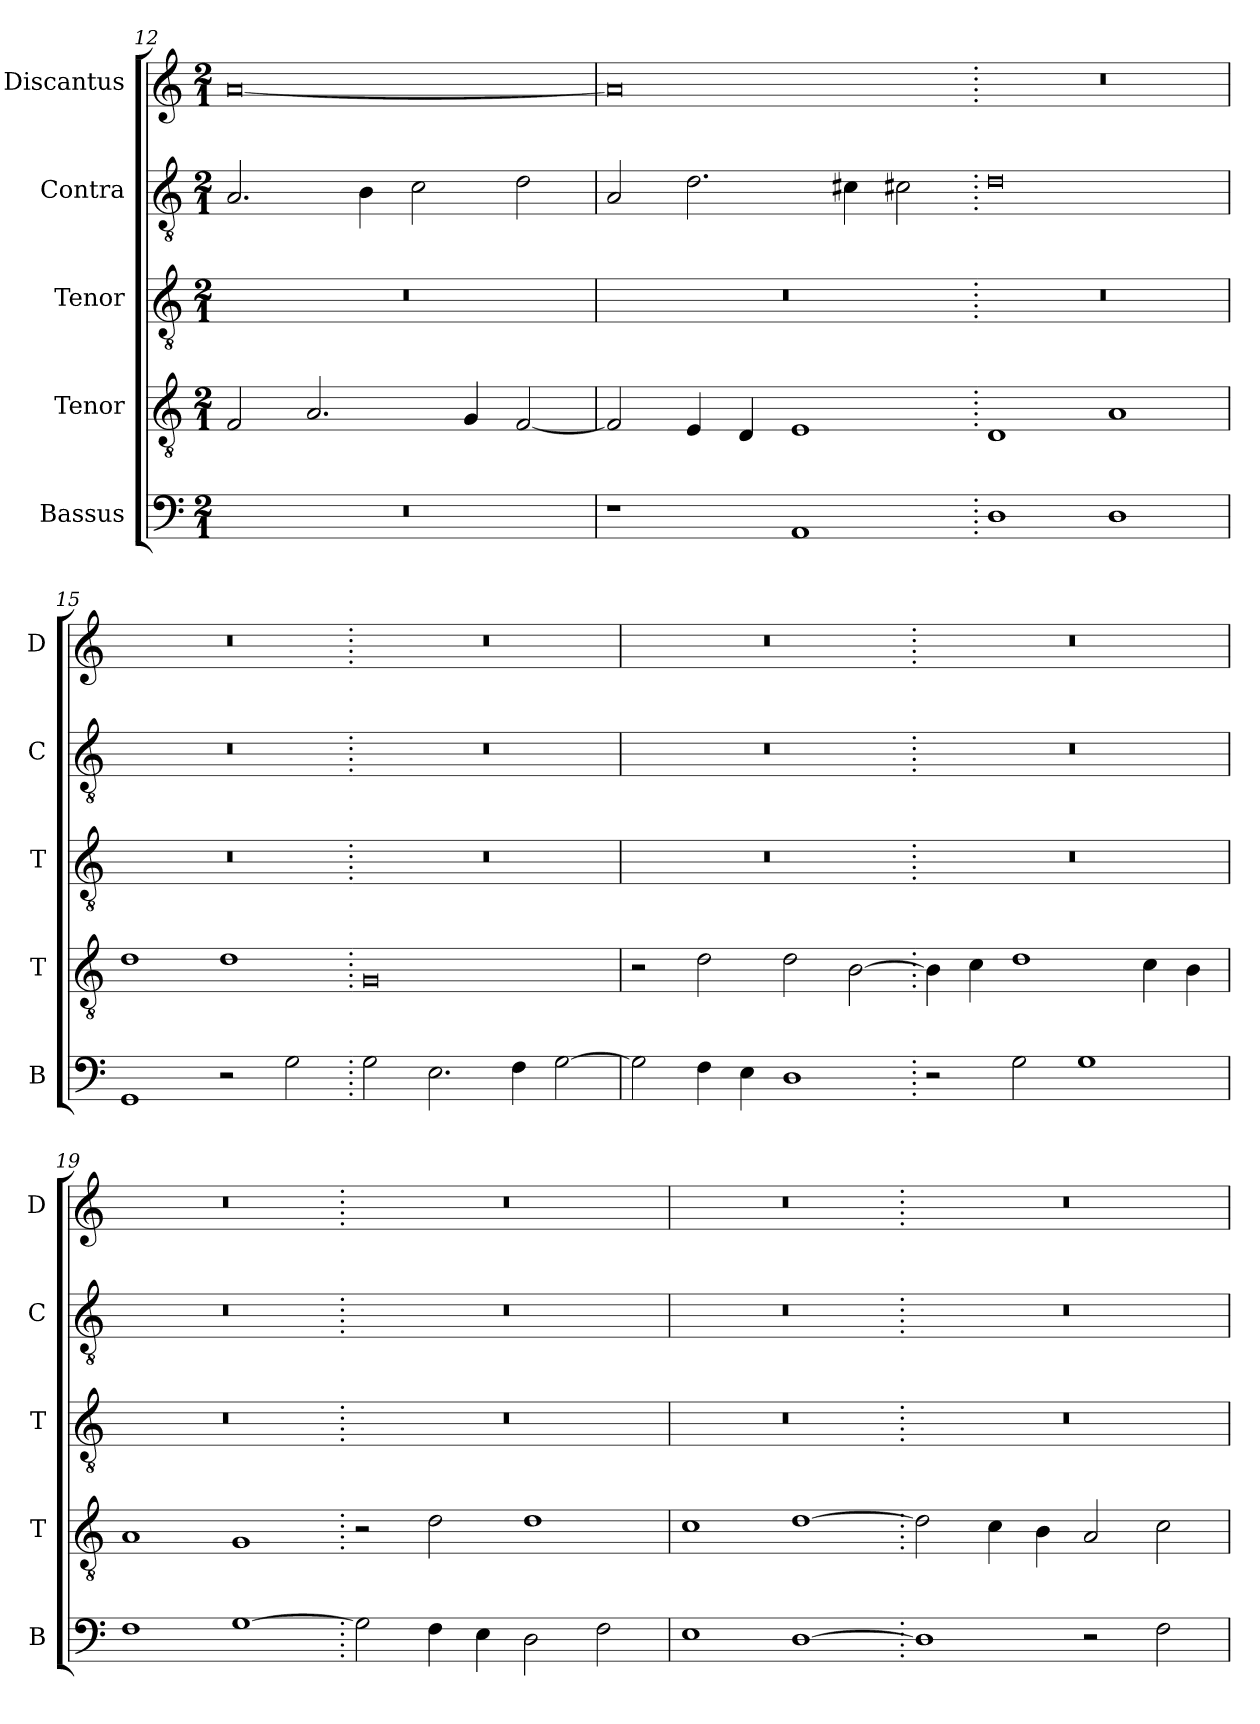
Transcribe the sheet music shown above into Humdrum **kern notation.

**kern	**kern	**kern	**kern	**kern
*part5	*part4	*part3	*part2	*part1
*staff5	*staff4	*staff3	*staff2	*staff1
*I"Bassus	*I"Tenor	*I"Tenor	*I"Contra	*I"Discantus
*I'B	*I'T	*I'T	*I'C	*I'D
*clefF4	*clefGv2	*clefGv2	*clefGv2	*clefG2
*k[]	*k[]	*k[]	*k[]	*k[]
*M2/1	*M2/1	*M2/1	*M2/1	*M2/1
=12	=12	=12	=12	=12
0r	2F/	0r	2.A/	[0a
.	2.A/	.	.	.
.	.	.	4B\	.
.	.	.	2c\	.
.	4G/	.	.	.
.	[2F/	.	2d\	.
=13	=13	=13	=13	=13
1r	2F/]	0r	2A/	0a]
.	4E/	.	2.d\	.
.	4D/	.	.	.
1AA	1E	.	.	.
.	.	.	4c#X\	.
.	.	.	2c#X\	.
=14.	=14.	=14.	=14.	=14.
1D	1D	0r	0d	0r
1D	1A	.	.	.
=15	=15	=15	=15	=15
1GG	1d	0r	0r	0r
2r	1d	.	.	.
2G\	.	.	.	.
=16.	=16.	=16.	=16.	=16.
2G\	0G	0r	0r	0r
2.E\	.	.	.	.
4F\	.	.	.	.
[2G\	.	.	.	.
=17	=17	=17	=17	=17
2G\]	2r	0r	0r	0r
4F\	2d\	.	.	.
4E\	.	.	.	.
1D	2d\	.	.	.
.	[2B\	.	.	.
=18.	=18.	=18.	=18.	=18.
2r	4B\]	0r	0r	0r
.	4c\	.	.	.
2G\	1d	.	.	.
1G	.	.	.	.
.	4c\	.	.	.
.	4B\	.	.	.
=19	=19	=19	=19	=19
1F	1A	0r	0r	0r
[1G	1G	.	.	.
=20.	=20.	=20.	=20.	=20.
2G\]	2r	0r	0r	0r
4F\	2d\	.	.	.
4E\	.	.	.	.
2D\	1d	.	.	.
2F\	.	.	.	.
=21	=21	=21	=21	=21
1E	1c	0r	0r	0r
[1D	[1d	.	.	.
=22.	=22.	=22.	=22.	=22.
1D]	2d\]	0r	0r	0r
.	4c\	.	.	.
.	4B\	.	.	.
2r	2A/	.	.	.
2F\	2c\	.	.	.
=	=	=	=	=
*-	*-	*-	*-	*-
